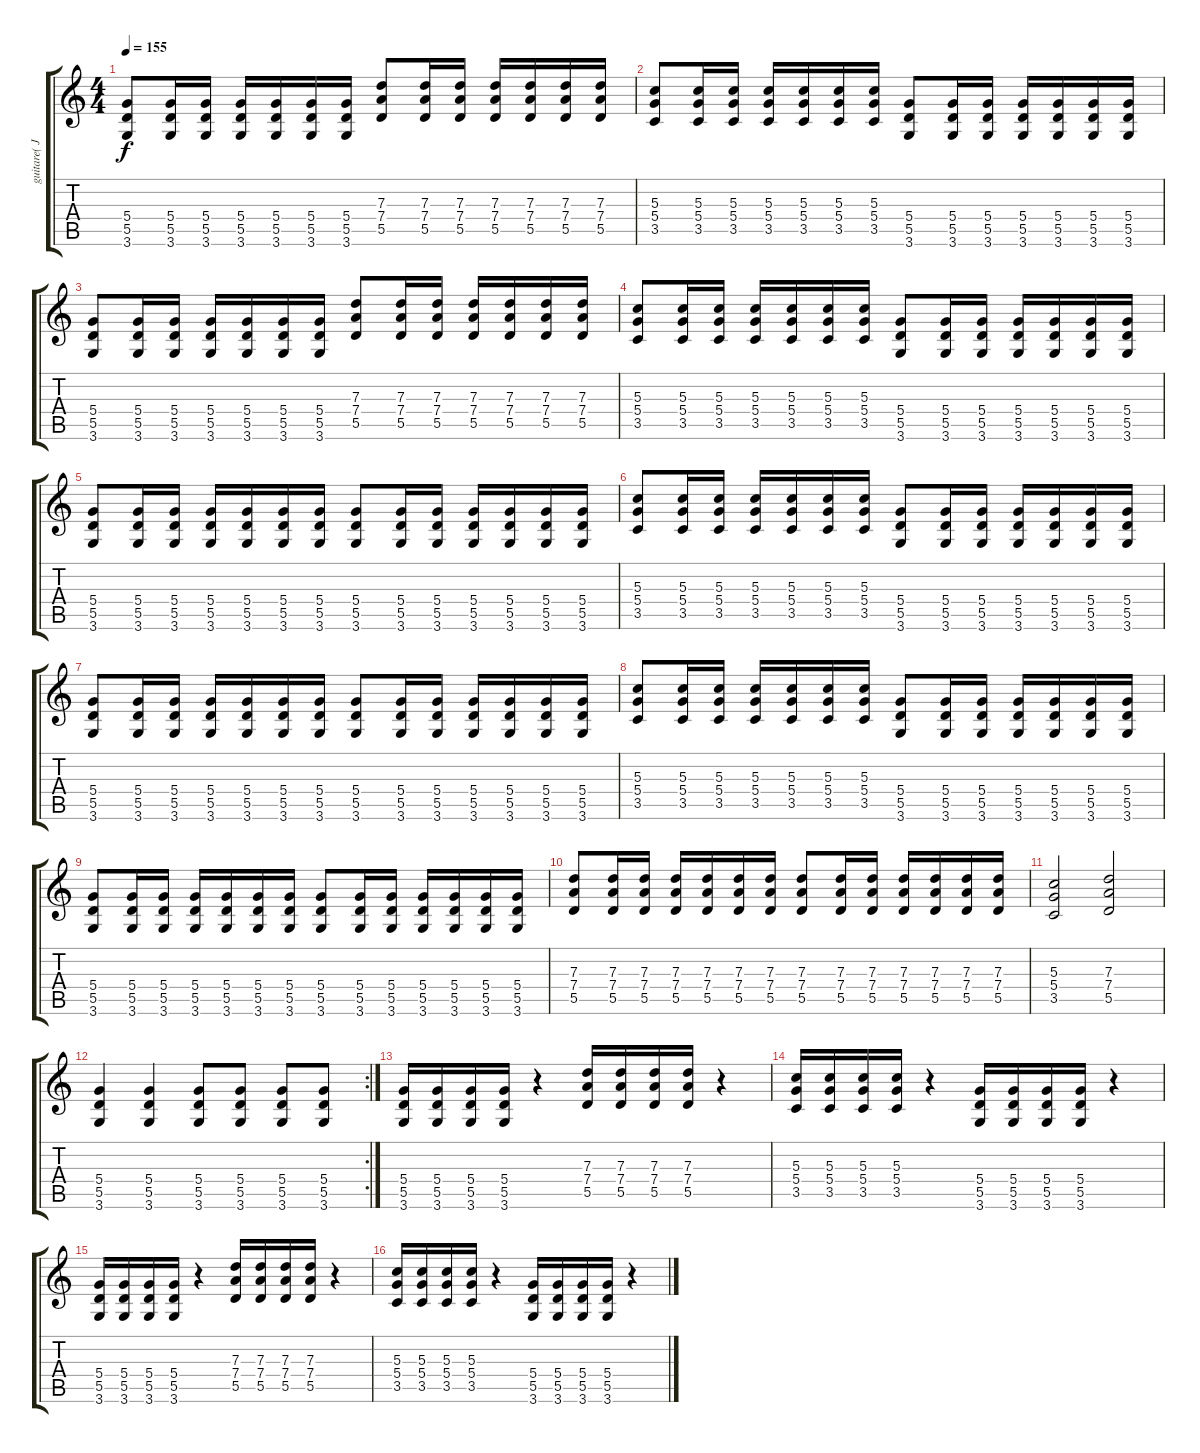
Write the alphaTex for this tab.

\track ("guitare( Jake ) " "guitare( J") {instrument distortionguitar}
\staff {score tabs}
\tuning (E4 B3 G3 D3 A2 E2) {hide}
\ts (4 4)
\tempo 155
\clef g2
\ks c
(5.4 5.5 3.6).8{dy f} (5.4 5.5 3.6).16 (5.4 5.5 3.6).16 (5.4 5.5 3.6).16 (5.4 5.5 3.6).16 (5.4 5.5 3.6).16 (5.4 5.5 3.6).16 (7.3 7.4 5.5).8 (7.3 7.4 5.5).16 (7.3 7.4 5.5).16 (7.3 7.4 5.5).16 (7.3 7.4 5.5).16 (7.3 7.4 5.5).16 (7.3 7.4 5.5).16 |
(5.3 5.4 3.5).8 (5.3 5.4 3.5).16 (5.3 5.4 3.5).16 (5.3 5.4 3.5).16 (5.3 5.4 3.5).16 (5.3 5.4 3.5).16 (5.3 5.4 3.5).16 (5.4 5.5 3.6).8 (5.4 5.5 3.6).16 (5.4 5.5 3.6).16 (5.4 5.5 3.6).16 (5.4 5.5 3.6).16 (5.4 5.5 3.6).16 (5.4 5.5 3.6).16 |
(5.4 5.5 3.6).8 (5.4 5.5 3.6).16 (5.4 5.5 3.6).16 (5.4 5.5 3.6).16 (5.4 5.5 3.6).16 (5.4 5.5 3.6).16 (5.4 5.5 3.6).16 (7.3 7.4 5.5).8 (7.3 7.4 5.5).16 (7.3 7.4 5.5).16 (7.3 7.4 5.5).16 (7.3 7.4 5.5).16 (7.3 7.4 5.5).16 (7.3 7.4 5.5).16 |
(5.3 5.4 3.5).8 (5.3 5.4 3.5).16 (5.3 5.4 3.5).16 (5.3 5.4 3.5).16 (5.3 5.4 3.5).16 (5.3 5.4 3.5).16 (5.3 5.4 3.5).16 (5.4 5.5 3.6).8 (5.4 5.5 3.6).16 (5.4 5.5 3.6).16 (5.4 5.5 3.6).16 (5.4 5.5 3.6).16 (5.4 5.5 3.6).16 (5.4 5.5 3.6).16 |
(5.4 5.5 3.6).8 (5.4 5.5 3.6).16 (5.4 5.5 3.6).16 (5.4 5.5 3.6).16 (5.4 5.5 3.6).16 (5.4 5.5 3.6).16 (5.4 5.5 3.6).16 (5.4 5.5 3.6).8 (5.4 5.5 3.6).16 (5.4 5.5 3.6).16 (5.4 5.5 3.6).16 (5.4 5.5 3.6).16 (5.4 5.5 3.6).16 (5.4 5.5 3.6).16 |
(5.3 5.4 3.5).8 (5.3 5.4 3.5).16 (5.3 5.4 3.5).16 (5.3 5.4 3.5).16 (5.3 5.4 3.5).16 (5.3 5.4 3.5).16 (5.3 5.4 3.5).16 (5.4 5.5 3.6).8 (5.4 5.5 3.6).16 (5.4 5.5 3.6).16 (5.4 5.5 3.6).16 (5.4 5.5 3.6).16 (5.4 5.5 3.6).16 (5.4 5.5 3.6).16 |
(5.4 5.5 3.6).8 (5.4 5.5 3.6).16 (5.4 5.5 3.6).16 (5.4 5.5 3.6).16 (5.4 5.5 3.6).16 (5.4 5.5 3.6).16 (5.4 5.5 3.6).16 (5.4 5.5 3.6).8 (5.4 5.5 3.6).16 (5.4 5.5 3.6).16 (5.4 5.5 3.6).16 (5.4 5.5 3.6).16 (5.4 5.5 3.6).16 (5.4 5.5 3.6).16 |
(5.3 5.4 3.5).8 (5.3 5.4 3.5).16 (5.3 5.4 3.5).16 (5.3 5.4 3.5).16 (5.3 5.4 3.5).16 (5.3 5.4 3.5).16 (5.3 5.4 3.5).16 (5.4 5.5 3.6).8 (5.4 5.5 3.6).16 (5.4 5.5 3.6).16 (5.4 5.5 3.6).16 (5.4 5.5 3.6).16 (5.4 5.5 3.6).16 (5.4 5.5 3.6).16 |
(5.4 5.5 3.6).8 (5.4 5.5 3.6).16 (5.4 5.5 3.6).16 (5.4 5.5 3.6).16 (5.4 5.5 3.6).16 (5.4 5.5 3.6).16 (5.4 5.5 3.6).16 (5.4 5.5 3.6).8 (5.4 5.5 3.6).16 (5.4 5.5 3.6).16 (5.4 5.5 3.6).16 (5.4 5.5 3.6).16 (5.4 5.5 3.6).16 (5.4 5.5 3.6).16 |
(7.3 7.4 5.5).8 (7.3 7.4 5.5).16 (7.3 7.4 5.5).16 (7.3 7.4 5.5).16 (7.3 7.4 5.5).16 (7.3 7.4 5.5).16 (7.3 7.4 5.5).16 (7.3 7.4 5.5).8 (7.3 7.4 5.5).16 (7.3 7.4 5.5).16 (7.3 7.4 5.5).16 (7.3 7.4 5.5).16 (7.3 7.4 5.5).16 (7.3 7.4 5.5).16 |
(5.3 5.4 3.5).2 (7.3 7.4 5.5).2 |
\rc 2
(5.4 5.5 3.6).4 (5.4 5.5 3.6).4 (5.4 5.5 3.6).8 (5.4 5.5 3.6).8 (5.4 5.5 3.6).8 (5.4 5.5 3.6).8 |
(5.4 5.5 3.6).16 (5.4 5.5 3.6).16 (5.4 5.5 3.6).16 (5.4 5.5 3.6).16 r.4 (7.3 7.4 5.5).16 (7.3 7.4 5.5).16 (7.3 7.4 5.5).16 (7.3 7.4 5.5).16 r.4 |
(5.3 5.4 3.5).16 (5.3 5.4 3.5).16 (5.3 5.4 3.5).16 (5.3 5.4 3.5).16 r.4 (5.4 5.5 3.6).16 (5.4 5.5 3.6).16 (5.4 5.5 3.6).16 (5.4 5.5 3.6).16 r.4 |
(5.4 5.5 3.6).16 (5.4 5.5 3.6).16 (5.4 5.5 3.6).16 (5.4 5.5 3.6).16 r.4 (7.3 7.4 5.5).16 (7.3 7.4 5.5).16 (7.3 7.4 5.5).16 (7.3 7.4 5.5).16 r.4 |
(5.3 5.4 3.5).16 (5.3 5.4 3.5).16 (5.3 5.4 3.5).16 (5.3 5.4 3.5).16 r.4 (5.4 5.5 3.6).16 (5.4 5.5 3.6).16 (5.4 5.5 3.6).16 (5.4 5.5 3.6).16 r.4
